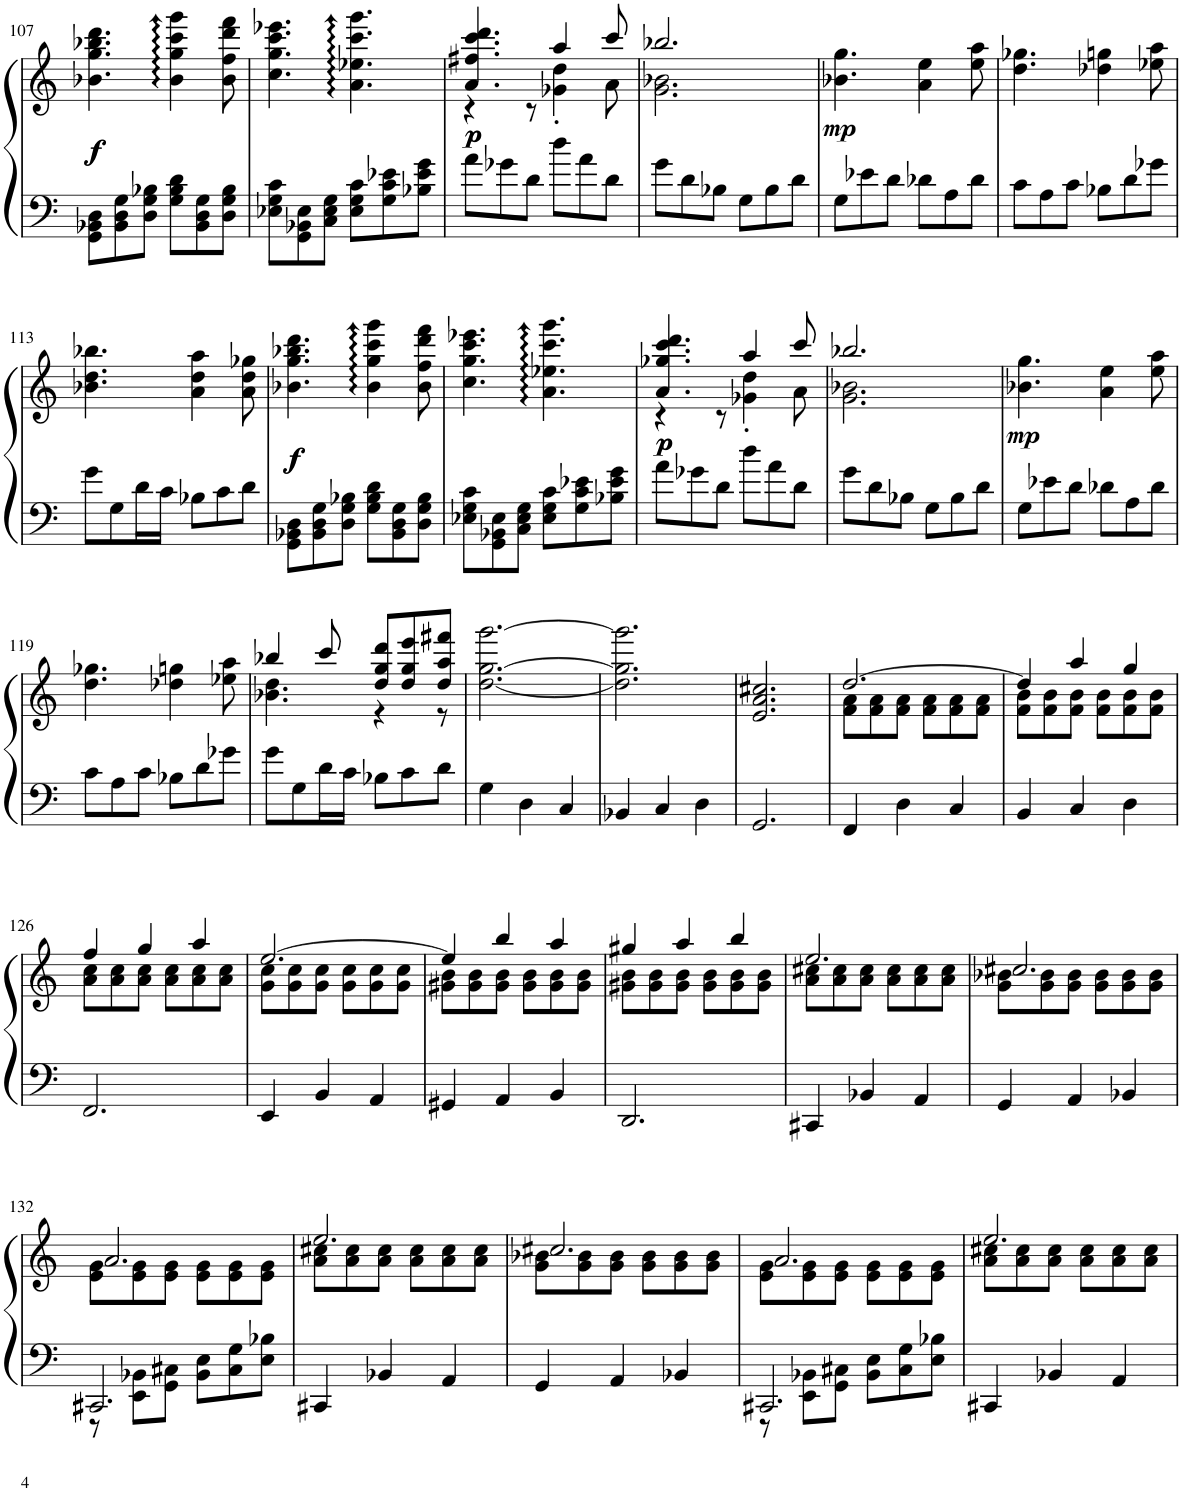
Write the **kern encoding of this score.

**kern	**kern	**dynam
*part1	*part1	*part1
*staff2	*staff1	*staff1/2
*I"Piano	*	*
*I'Pno.	*	*
!!LO:PB:g=z
*clefF4	*clefG2	*
*Trd-7c-12	*Trd-7c-12	*
*k[]	*k[]	*
*M6/8	*M6/8	*
=107	=107	=107
!	!	!LO:DY:b
!	!	!LO:DY:n=1:b
8GG\ 8BB-X\ 8D\L	4.b-X\ 4.gg\ 4.bb-X\ 4.ddd\	f f
8BB-\ 8D\ 8G\	.	.
8D\ 8G\ 8B-X\J	.	.
8G\ 8B-\ 8d\L	4b-\ 4gg\ 4ccc\ 4ggg\	.
8BB-\ 8D\ 8G\	.	.
8D\ 8G\ 8B-\J	8b-\ 8ff\ 8ddd\ 8fff\	.
=108	=108	=108
8E-X\ 8G\ 8c\L	4.cc\ 4.gg\ 4.ccc\ 4.eee-X\	.
8GG\ 8BB-X\ 8E-\	.	.
8C\ 8E-\ 8G\J	.	.
8E-\ 8G\ 8c\L	4.a\ 4.ee-X\ 4.ccc\ 4.ggg\	.
8G\ 8c\ 8e-X\	.	.
8B-X\ 8e-\ 8g\J	.	.
=109	=109	=109
*	*^	*
!	!	!	!LO:DY:b
!	!	!	!LO:DY:n=1:b
8a\L	4.a/ 4.ff#X/ 4.ccc/ 4.ddd/	4r	p p
8g-X\	.	.	.
8d\J	.	8r	.
8dd\L	4aa/	4g-X\' 4dd\'	.
8a\	.	.	.
8d\J	8ccc/	8a\	.
=110	=110	=110	=110
8g\L	2.bb-X/	2.g\ 2.b-X\	.
8d\	.	.	.
8B-X\J	.	.	.
8G\L	.	.	.
8B-\	.	.	.
8d\J	.	.	.
*	*v	*v	*
=111	=111	=111
!	!	!LO:DY:b
8G\L	4.b-X\ 4.gg\	mp
8e-X\	.	.
8d\J	.	.
8d-X\L	4a\ 4ee\	.
8A\	.	.
8d-\J	8ee\ 8aa\	.
=112	=112	=112
8c\L	4.dd\ 4.gg-X\	.
8A\	.	.
8c\J	.	.
8B-X\L	4dd-X\ 4ggn\	.
8d\	.	.
8g-X\J	8ee-X\ 8aa\	.
!!LO:LB:g=z
=113	=113	=113
8g\L	4.b-X\ 4.dd\ 4.bb-X\	.
8G\	.	.
16d\L	.	.
16c\JJ	.	.
8B-X\L	4a\ 4dd\ 4aa\	.
8c\	.	.
8d\J	8a\ 8dd\ 8gg-X\	.
=114	=114	=114
!	!	!LO:DY:b
!	!	!LO:DY:n=1:b
8GG\ 8BB-X\ 8D\L	4.b-X\ 4.gg\ 4.bb-X\ 4.ddd\	f f
8BB-\ 8D\ 8G\	.	.
8D\ 8G\ 8B-X\J	.	.
8G\ 8B-\ 8d\L	4b-\ 4gg\ 4ccc\ 4ggg\	.
8BB-\ 8D\ 8G\	.	.
8D\ 8G\ 8B-\J	8b-\ 8ff\ 8ddd\ 8fff\	.
=115	=115	=115
8E-X\ 8G\ 8c\L	4.cc\ 4.gg\ 4.ccc\ 4.eee-X\	.
8GG\ 8BB-X\ 8E-\	.	.
8C\ 8E-\ 8G\J	.	.
8E-\ 8G\ 8c\L	4.a\ 4.ee-X\ 4.ccc\ 4.ggg\	.
8G\ 8c\ 8e-X\	.	.
8B-X\ 8e-\ 8g\J	.	.
=116	=116	=116
*	*^	*
!	!	!	!LO:DY:b
!	!	!	!LO:DY:n=1:b
8a\L	4.a/ 4.gg-X/ 4.ccc/ 4.ddd/	4r	p p
8g-X\	.	.	.
8d\J	.	8r	.
8dd\L	4aa/	4g-X\' 4dd\'	.
8a\	.	.	.
8d\J	8ccc/	8a\	.
=117	=117	=117	=117
8g\L	2.bb-X/	2.g\ 2.b-X\	.
8d\	.	.	.
8B-X\J	.	.	.
8G\L	.	.	.
8B-\	.	.	.
8d\J	.	.	.
*	*v	*v	*
=118	=118	=118
!	!	!LO:DY:b
8G\L	4.b-X\ 4.gg\	mp
8e-X\	.	.
8d\J	.	.
8d-X\L	4a\ 4ee\	.
8A\	.	.
8d-\J	8ee\ 8aa\	.
!!LO:LB:g=z
=119	=119	=119
8c\L	4.dd\ 4.gg-X\	.
8A\	.	.
8c\J	.	.
8B-X\L	4dd-X\ 4ggn\	.
8d\	.	.
8g-X\J	8ee-X\ 8aa\	.
=120	=120	=120
*	*^	*
8g\L	4bb-X/	4.b-X\ 4.dd\	.
8G\	.	.	.
16d\L	8ccc/	.	.
16c\JJ	.	.	.
8B-X\L	8dd/ 8gg/ 8ddd/L	4r	.
8c\	8dd/ 8gg/ 8eee/	.	.
8d\J	8dd/ 8aa/ 8fff#X/J	8r	.
*	*v	*v	*
=121	=121	=121
4G\	[2.dd\ [2.gg\ [2.ggg\	.
4D\	.	.
4C/	.	.
=122	=122	=122
4BB-X/	2.dd\] 2.gg\] 2.ggg\]	.
4C/	.	.
4D\	.	.
=123	=123	=123
2.GG/	2.e/ 2.a/ 2.cc#X/	.
=124	=124	=124
*	*^	*
4FF/	[2.dd/	8f\ 8a\L	.
.	.	8f\ 8a\	.
4D\	.	8f\ 8a\J	.
.	.	8f\ 8a\L	.
4C/	.	8f\ 8a\	.
.	.	8f\ 8a\J	.
=125	=125	=125	=125
4BB/	4dd/]	8f\ 8b\L	.
.	.	8f\ 8b\	.
4C/	4aa/	8f\ 8b\J	.
.	.	8f\ 8b\L	.
4D\	4gg/	8f\ 8b\	.
.	.	8f\ 8b\J	.
!!LO:LB:g=z	!!
=126	=126	=126	=126
2.FF/	4ff/	8a\ 8cc\L	.
.	.	8a\ 8cc\	.
.	4gg/	8a\ 8cc\J	.
.	.	8a\ 8cc\L	.
.	4aa/	8a\ 8cc\	.
.	.	8a\ 8cc\J	.
=127	=127	=127	=127
4EE/	[2.ee/	8g\ 8cc\L	.
.	.	8g\ 8cc\	.
4BB/	.	8g\ 8cc\J	.
.	.	8g\ 8cc\L	.
4AA/	.	8g\ 8cc\	.
.	.	8g\ 8cc\J	.
=128	=128	=128	=128
4GG#X/	4ee/]	8g#X\ 8b\L	.
.	.	8g#\ 8b\	.
4AA/	4bb/	8g#\ 8b\J	.
.	.	8g#\ 8b\L	.
4BB/	4aa/	8g#\ 8b\	.
.	.	8g#\ 8b\J	.
=129	=129	=129	=129
2.DD/	4gg#X/	8g#X\ 8b\L	.
.	.	8g#\ 8b\	.
.	4aa/	8g#\ 8b\J	.
.	.	8g#\ 8b\L	.
.	4bb/	8g#\ 8b\	.
.	.	8g#\ 8b\J	.
=130	=130	=130	=130
4CC#X/	2.ee/	8a\ 8cc#X\L	.
.	.	8a\ 8cc#\	.
4BB-X/	.	8a\ 8cc#\J	.
.	.	8a\ 8cc#\L	.
4AA/	.	8a\ 8cc#\	.
.	.	8a\ 8cc#\J	.
=131	=131	=131	=131
4GG/	2.cc#X/	8g\ 8b-X\L	.
.	.	8g\ 8b-\	.
4AA/	.	8g\ 8b-\J	.
.	.	8g\ 8b-\L	.
4BB-X/	.	8g\ 8b-\	.
.	.	8g\ 8b-\J	.
!!LO:LB:g=z	!!
=132	=132	=132	=132
*^	*	*	*
2.CC#X/	8r	2.a/	8e\ 8g\L	.
.	8EE\ 8BB-X\L	.	8e\ 8g\	.
.	8GG\ 8C#X\J	.	8e\ 8g\J	.
.	8BB-\ 8E\L	.	8e\ 8g\L	.
.	8C#\ 8G\	.	8e\ 8g\	.
.	8E\ 8B-X\J	.	8e\ 8g\J	.
*v	*v	*	*	*
=133	=133	=133	=133
4CC#X/	2.ee/	8a\ 8cc#X\L	.
.	.	8a\ 8cc#\	.
4BB-X/	.	8a\ 8cc#\J	.
.	.	8a\ 8cc#\L	.
4AA/	.	8a\ 8cc#\	.
.	.	8a\ 8cc#\J	.
=134	=134	=134	=134
4GG/	2.cc#X/	8g\ 8b-X\L	.
.	.	8g\ 8b-\	.
4AA/	.	8g\ 8b-\J	.
.	.	8g\ 8b-\L	.
4BB-X/	.	8g\ 8b-\	.
.	.	8g\ 8b-\J	.
=135	=135	=135	=135
*^	*	*	*
2.CC#X/	8r	2.a/	8e\ 8g\L	.
.	8EE\ 8BB-X\L	.	8e\ 8g\	.
.	8GG\ 8C#X\J	.	8e\ 8g\J	.
.	8BB-\ 8E\L	.	8e\ 8g\L	.
.	8C#\ 8G\	.	8e\ 8g\	.
.	8E\ 8B-X\J	.	8e\ 8g\J	.
*v	*v	*	*	*
=136	=136	=136	=136
4CC#X/	2.ee/	8a\ 8cc#X\L	.
.	.	8a\ 8cc#\	.
4BB-X/	.	8a\ 8cc#\J	.
.	.	8a\ 8cc#\L	.
4AA/	.	8a\ 8cc#\	.
.	.	8a\ 8cc#\J	.
*	*v	*v	*
=	=	=
*-	*-	*-
